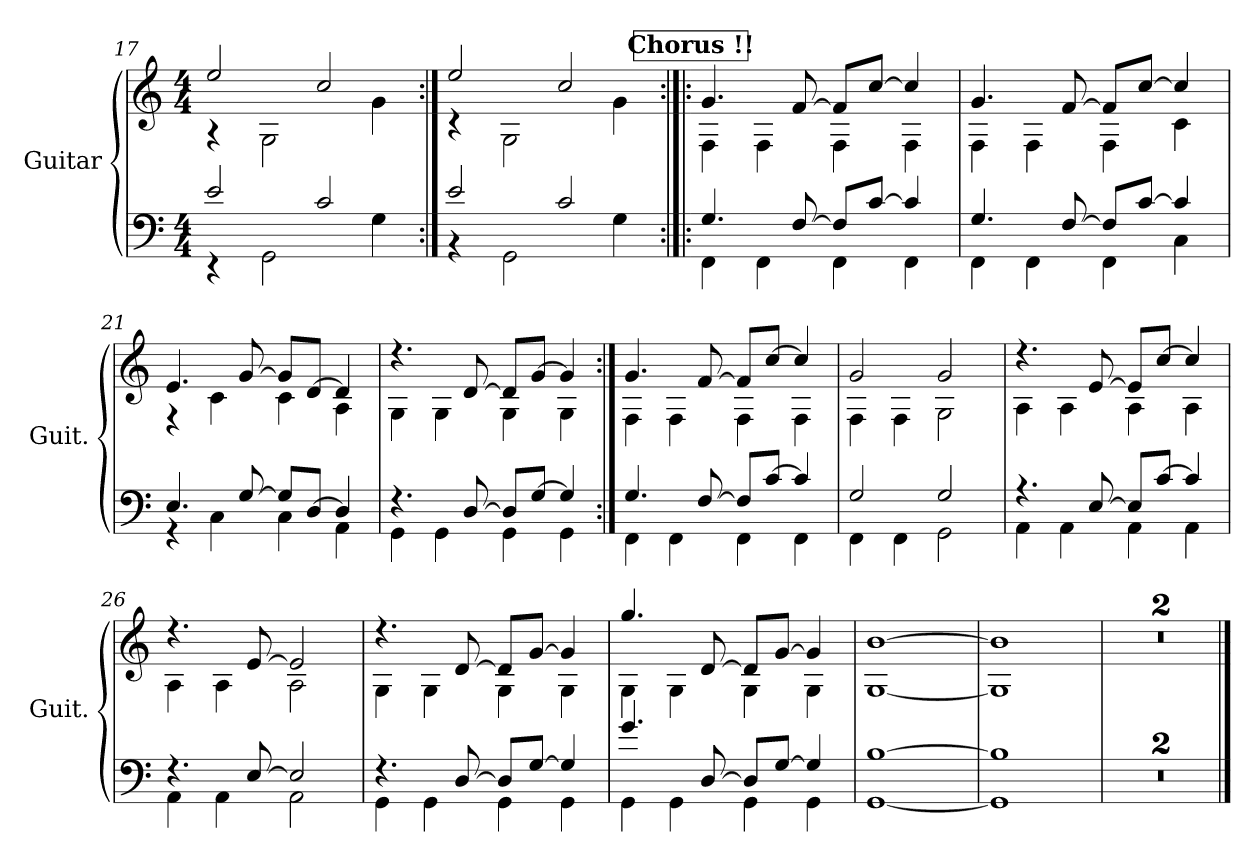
**kern	**kern
*part1	*part1
*staff2	*staff1
*I"Guitar	*
*I'Guit.	*
*	*clefG2
*ITrd7c12	*ITrd7c12
*k[]	*k[]
*M4/4	*M4/4
=17	=17
*^	*^
2E	4r	2e/	4r
.	2GGG	.	2GG\
2C	.	2c/	.
.	4GG	.	4G\
=18:|!	=18:|!	=18:|!	=18:|!
2E	4r	2e/	4r
.	2GGG	.	2GG\
2C	.	2c/	.
.	4GG	.	4G\
!!LO:PB:g=z	!!
!!LO:REH:place=s1:a:B:fs=14:t=Chorus	!!
=19:|!|:	=19:|!|:	=19:|!|:	=19:|!|:
4.GG	4FFF	4.G/	4FF\
.	4FFF	.	4FF\
[8FF	.	[8F/	.
8FFL]	4FFF	8F/L]	4FF\
[8CJ	.	[8c/J	.
4C]	4FFF	4c/]	4FF\
=20	=20	=20	=20
4.GG	4FFF	4.G/	4FF\
.	4FFF	.	4FF\
[8FF	.	[8F/	.
8FFL]	4FFF	8F/L]	4FF\
[8CJ	.	[8c/J	.
4C]	4CC	4c/]	4C\
=21	=21	=21	=21
4.EE	4r	4.E/	4r
.	4CC	.	4C\
[8GG	.	[8G/	.
8GGL]	4CC	8G/L]	4C\
[8DDJ	.	[8D/J	.
4DD]	4AAA	4D/]	4AA\
=22	=22	=22	=22
4.r	4GGG	4.r	4GG\
.	4GGG	.	4GG\
[8DD	.	[8D/	.
8DDL]	4GGG	8D/L]	4GG\
[8GGJ	.	[8G/J	.
4GG]	4GGG	4G/]	4GG\
!!LO:LB:g=z	!!
=23:|!	=23:|!	=23:|!	=23:|!
4.GG	4FFF	4.G/	4FF\
.	4FFF	.	4FF\
[8FF	.	[8F/	.
8FFL]	4FFF	8F/L]	4FF\
[8CJ	.	[8c/J	.
4C]	4FFF	4c/]	4FF\
=24	=24	=24	=24
2GG	4FFF	2G/	4FF\
.	4FFF	.	4FF\
2GG	2GGG	2G/	2GG\
=25	=25	=25	=25
4.r	4AAA	4.r	4AA\
.	4AAA	.	4AA\
[8EE	.	[8E/	.
8EEL]	4AAA	8E/L]	4AA\
[8CJ	.	[8c/J	.
4C]	4AAA	4c/]	4AA\
=26	=26	=26	=26
4.r	4AAA	4.r	4AA\
.	4AAA	.	4AA\
[8EE	.	[8E/	.
2EE]	2AAA	2E/]	2AA\
=27	=27	=27	=27
4.r	4GGG	4.r	4GG\
.	4GGG	.	4GG\
[8DD	.	[8D/	.
8DDL]	4GGG	8D/L]	4GG\
[8GGJ	.	[8G/J	.
4GG]	4GGG	4G/]	4GG\
!!LO:LB:g=z	!!
=28	=28	=28	=28
4.G	4GGG	4.g/	4GG\
.	4GGG	.	4GG\
[8DD	.	[8D/	.
8DDL]	4GGG	8D/L]	4GG\
[8GGJ	.	[8G/J	.
4GG]	4GGG	4G/]	4GG\
=29	=29	=29	=29
[1BB	[1GGG	[1B	[1GG
=30	=30	=30	=30
1BB]	1GGG]	1B]	1GG]
*v	*v	*	*
*	*v	*v
=31	=31
1r	1r
=32	=32
1r	1r
==	==
*-	*-
